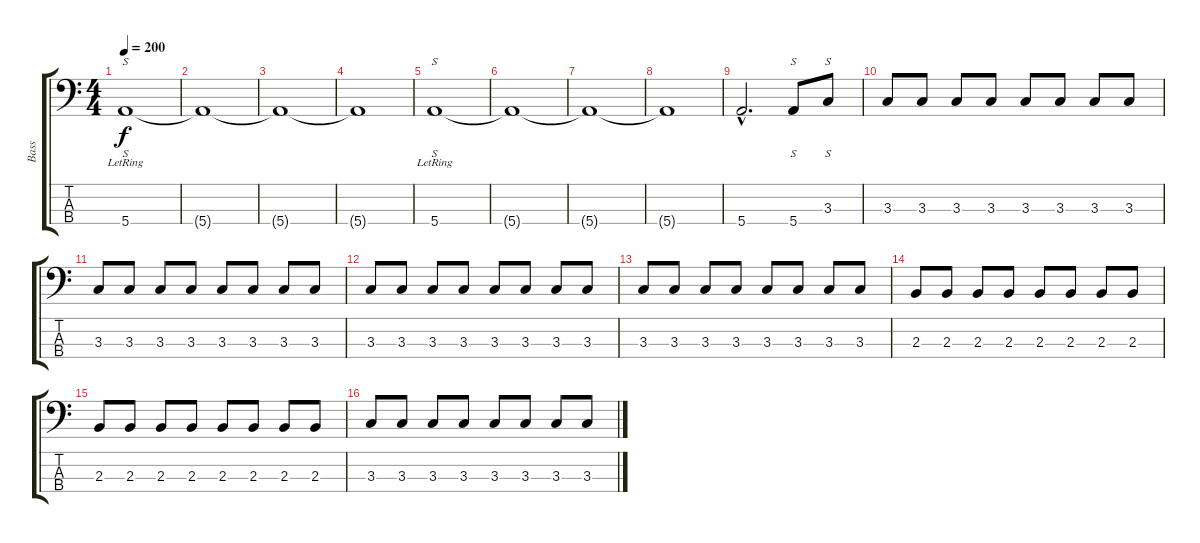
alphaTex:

\track ("Bass" "Bass") {instrument electricbasspick}
\staff {score tabs}
\tuning (G2 D2 A1 E1) {hide}
\ts (4 4)
\tempo 200
\clef f4
\ks c
5.4{lr}.1{s dy f instrument electricbasspick} |
5.4{t}.1 |
5.4{t}.1 |
5.4{t}.1 |
5.4{lr}.1{s} |
5.4{t}.1 |
5.4{t}.1 |
5.4{t}.1 |
5.4{hac}.2{d} 5.4.8{s} 3.3.8{s} |
3.3.8 3.3.8 3.3.8 3.3.8 3.3.8 3.3.8 3.3.8 3.3.8 |
3.3.8 3.3.8 3.3.8 3.3.8 3.3.8 3.3.8 3.3.8 3.3.8 |
3.3.8 3.3.8 3.3.8 3.3.8 3.3.8 3.3.8 3.3.8 3.3.8 |
3.3.8 3.3.8 3.3.8 3.3.8 3.3.8 3.3.8 3.3.8 3.3.8 |
2.3.8 2.3.8 2.3.8 2.3.8 2.3.8 2.3.8 2.3.8 2.3.8 |
2.3.8 2.3.8 2.3.8 2.3.8 2.3.8 2.3.8 2.3.8 2.3.8 |
3.3.8 3.3.8 3.3.8 3.3.8 3.3.8 3.3.8 3.3.8 3.3.8
